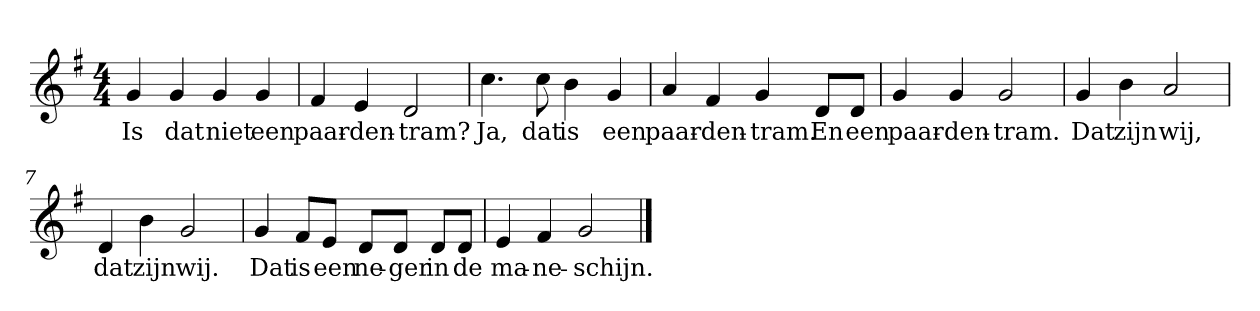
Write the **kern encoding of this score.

**kern	**text
*part1	*part1
*staff1	*staff1
*clefG2	*
*k[f#]	*
*G:	*
*M4/4	*
*MM120	*
=1	=1
4g	Is
4g	dat
4g	niet
4g	een
=2	=2
4f#	paar-
4e	-den-
2d	-tram?
=3	=3
4.cc	Ja,
8cc	dat
4b	is
4g	een
=4	=4
4a	paar-
4f#	-den-
4g	-tram.
8d/L	En
8d/J	een
=5	=5
4g	paar-
4g	-den-
2g	-tram.
=6	=6
4g	Dat
4b	zijn
2a	wij,
=7	=7
4d	dat
4b	zijn
2g	wij.
=8	=8
4g	Dat
8f#/L	is
8e/J	een
8d/L	ne-
8d/J	-ger
8d/L	in
8d/J	de
=9	=9
4e	ma-
4f#	-ne-
2g	-schijn.
==	==
*-	*-
